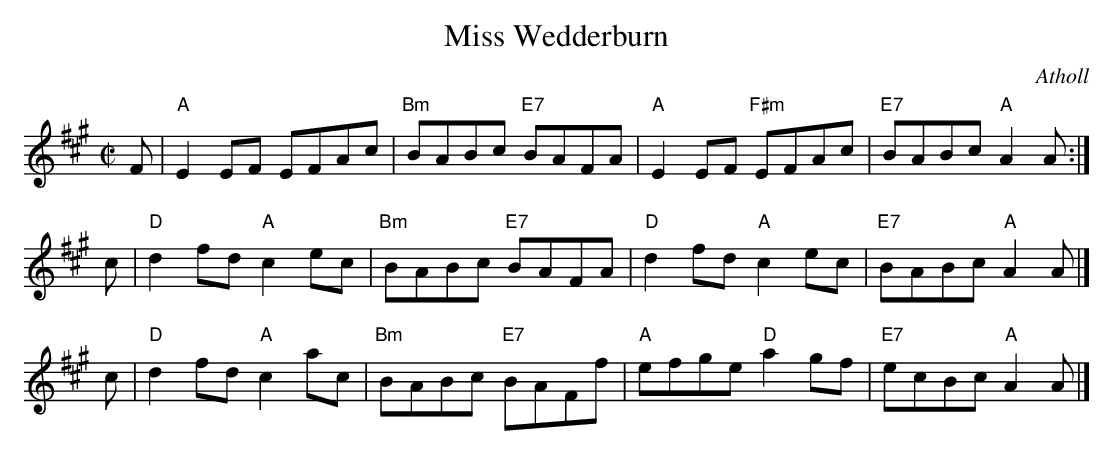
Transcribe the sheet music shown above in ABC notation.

X:1
T: Miss Wedderburn
O: Atholl
M: C|
L: 1/8
K: A
F \
| "A"E2EF EFAc | "Bm"BABc "E7"BAFA | "A"E2EF "F#m"EFAc | "E7"BABc "A"A2A :|
c \
| "D"d2fd "A"c2ec | "Bm"BABc "E7"BAFA | "D"d2fd "A"c2ec | "E7"BABc "A"A2A |]
c \
| "D"d2fd "A"c2ac | "Bm"BABc "E7"BAFf | "A"efge "D"a2gf | "E7"ecBc "A"A2A |]
